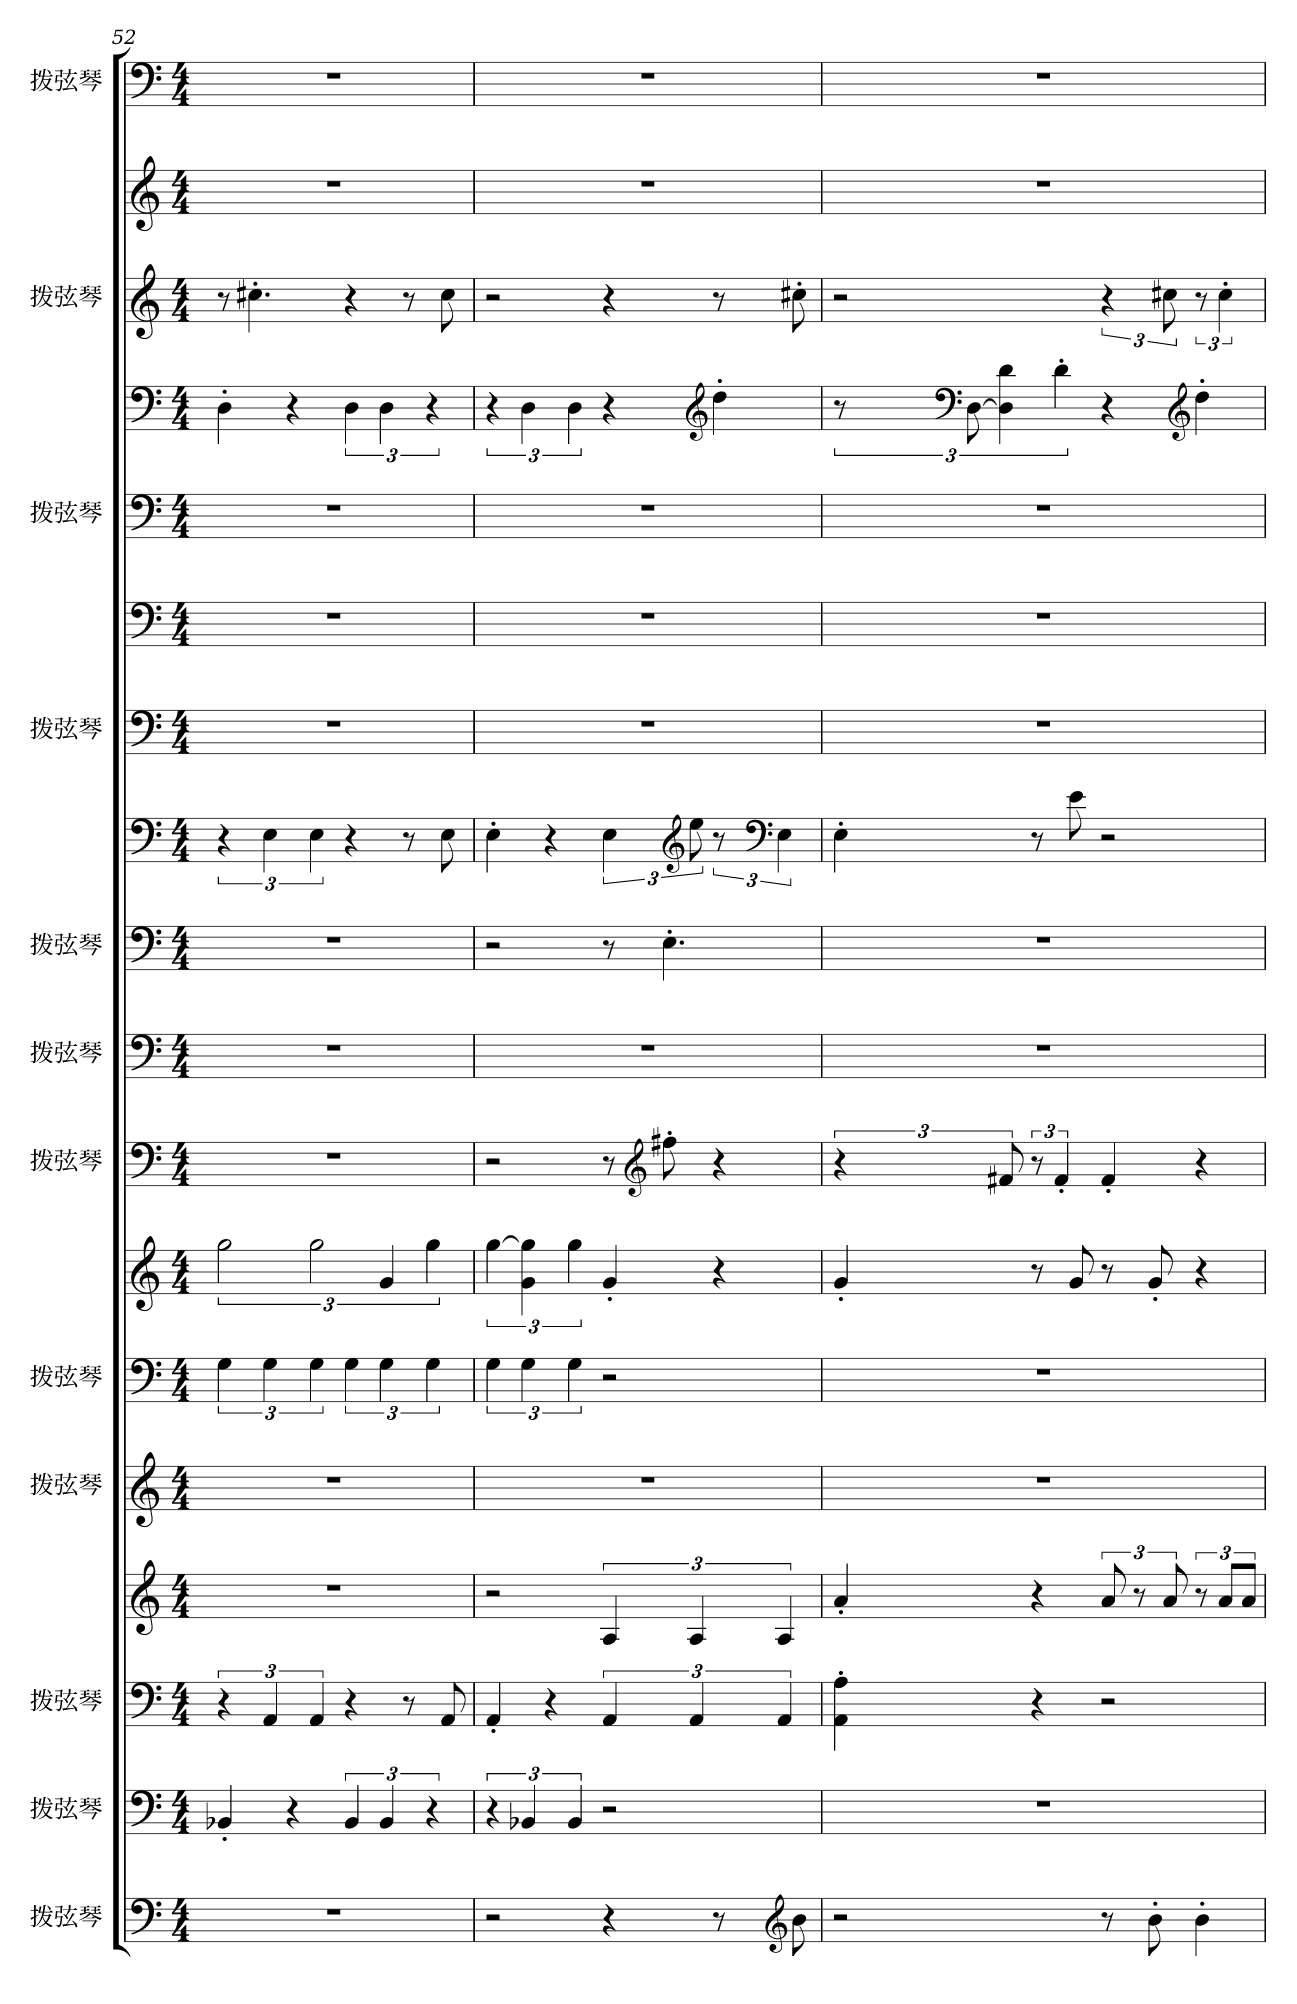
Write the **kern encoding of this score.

**kern	**kern	**kern	**kern	**kern	**kern	**kern	**kern	**kern	**kern	**kern	**kern	**kern	**kern	**kern	**kern	**kern	**kern
*part12	*part11	*part10	*part10	*part9	*part8	*part8	*part7	*part6	*part5	*part5	*part4	*part4	*part3	*part3	*part2	*part2	*part1
*staff18	*staff17	*staff16	*staff15	*staff14	*staff13	*staff12	*staff11	*staff10	*staff9	*staff8	*staff7	*staff6	*staff5	*staff4	*staff3	*staff2	*staff1
*I"拨弦琴	*I"拨弦琴	*I"拨弦琴	*	*I"拨弦琴	*I"拨弦琴	*	*I"拨弦琴	*I"拨弦琴	*I"拨弦琴	*	*I"拨弦琴	*	*I"拨弦琴	*	*I"拨弦琴	*	*I"拨弦琴
*clefF4	*clefF4	*clefF4	*clefG2	*clefG2	*clefF4	*clefG2	*clefF4	*clefF4	*clefF4	*clefF4	*clefF4	*clefF4	*clefF4	*clefF4	*clefG2	*clefG2	*clefF4
*k[]	*k[]	*k[]	*k[]	*k[]	*k[]	*k[]	*k[]	*k[]	*k[]	*k[]	*k[]	*k[]	*k[]	*k[]	*k[]	*k[]	*k[]
*M4/4	*M4/4	*M4/4	*M4/4	*M4/4	*M4/4	*M4/4	*M4/4	*M4/4	*M4/4	*M4/4	*M4/4	*M4/4	*M4/4	*M4/4	*M4/4	*M4/4	*M4/4
=52	=52	=52	=52	=52	=52	=52	=52	=52	=52	=52	=52	=52	=52	=52	=52	=52	=52
1r	4BB-X'/	6r	1r	1r	6G\	3gg\	1r	1r	1r	6r	1r	1r	1r	4D'\	8r	1r	1r
.	.	.	.	.	.	.	.	.	.	.	.	.	.	.	4.cc#X'\	.	.
.	.	6AA/	.	.	6G\	.	.	.	.	6E\	.	.	.	.	.	.	.
.	4r	.	.	.	.	.	.	.	.	.	.	.	.	4r	.	.	.
.	.	6AA/	.	.	6G\	3gg\	.	.	.	6E\	.	.	.	.	.	.	.
.	6BB-/	4r	.	.	6G\	.	.	.	.	4r	.	.	.	6D\	4r	.	.
.	6BB-/	.	.	.	6G\	6g/	.	.	.	.	.	.	.	6D\	.	.	.
.	.	8r	.	.	.	.	.	.	.	8r	.	.	.	.	8r	.	.
.	6r	.	.	.	6G\	6gg\	.	.	.	.	.	.	.	6r	.	.	.
.	.	8AA/	.	.	.	.	.	.	.	8E\	.	.	.	.	8cc#\	.	.
=53	=53	=53	=53	=53	=53	=53	=53	=53	=53	=53	=53	=53	=53	=53	=53	=53	=53
2r	6r	4AA'/	2r	1r	6G\	[6gg\	2r	1r	2r	4E'\	1r	1r	1r	6r	2r	1r	1r
.	6BB-X/	.	.	.	6G\	6g\ 6gg\]	.	.	.	.	.	.	.	6D\	.	.	.
.	.	4r	.	.	.	.	.	.	.	4r	.	.	.	.	.	.	.
.	6BB-/	.	.	.	6G\	6gg\	.	.	.	.	.	.	.	6D\	.	.	.
4r	2r	6AA/	6A/	.	2r	4g'/	8r	.	8r	6E\	.	.	.	4r	4r	.	.
*	*	*	*	*	*	*	*clefG2	*	*	*	*	*	*	*	*	*	*
.	.	.	.	.	.	.	8ff#X'\	.	4.E'\	.	.	.	.	.	.	.	.
*	*	*	*	*	*	*	*	*	*	*clefG2	*	*	*	*	*	*	*
.	.	6AA/	6A/	.	.	.	.	.	.	12ee\	.	.	.	.	.	.	.
*	*	*	*	*	*	*	*	*	*	*	*	*	*	*clefG2	*	*	*
8r	.	.	.	.	.	4r	4r	.	.	12r	.	.	.	4dd'\	8r	.	.
*	*	*	*	*	*	*	*	*	*	*clefF4	*	*	*	*	*	*	*
.	.	6AA/	6A/	.	.	.	.	.	.	6E\	.	.	.	.	.	.	.
*clefG2	*	*	*	*	*	*	*	*	*	*	*	*	*	*	*	*	*
8b\	.	.	.	.	.	.	.	.	.	.	.	.	.	.	8cc#X'\	.	.
!!LO:PB:g=z
=54	=54	=54	=54	=54	=54	=54	=54	=54	=54	=54	=54	=54	=54	=54	=54	=54	=54
2r	1r	4AA\' 4A\'	4a'/	1r	1r	4g'/	6r	1r	1r	4E'\	1r	1r	1r	12r	2r	1r	1r
*	*	*	*	*	*	*	*	*	*	*	*	*	*	*clefF4	*	*	*
.	.	.	.	.	.	.	.	.	.	.	.	.	.	[12D\	.	.	.
.	.	.	.	.	.	.	12f#X/	.	.	.	.	.	.	6D\] 6d\	.	.	.
.	.	4r	4r	.	.	8r	12r	.	.	8r	.	.	.	.	.	.	.
.	.	.	.	.	.	.	6f#'/	.	.	.	.	.	.	6d'\	.	.	.
.	.	.	.	.	.	8g/	.	.	.	8e\	.	.	.	.	.	.	.
8r	.	2r	12a/	.	.	8r	4f#'/	.	.	2r	.	.	.	4r	6r	.	.
.	.	.	12r	.	.	.	.	.	.	.	.	.	.	.	.	.	.
8b'\	.	.	.	.	.	8g'/	.	.	.	.	.	.	.	.	.	.	.
.	.	.	12a/	.	.	.	.	.	.	.	.	.	.	.	12cc#X\	.	.
*	*	*	*	*	*	*	*	*	*	*	*	*	*	*clefG2	*	*	*
4b'\	.	.	12r	.	.	4r	4r	.	.	.	.	.	.	4dd'\	12r	.	.
.	.	.	12a/L	.	.	.	.	.	.	.	.	.	.	.	6cc#'\	.	.
.	.	.	12a/J	.	.	.	.	.	.	.	.	.	.	.	.	.	.
=	=	=	=	=	=	=	=	=	=	=	=	=	=	=	=	=	=
*-	*-	*-	*-	*-	*-	*-	*-	*-	*-	*-	*-	*-	*-	*-	*-	*-	*-
